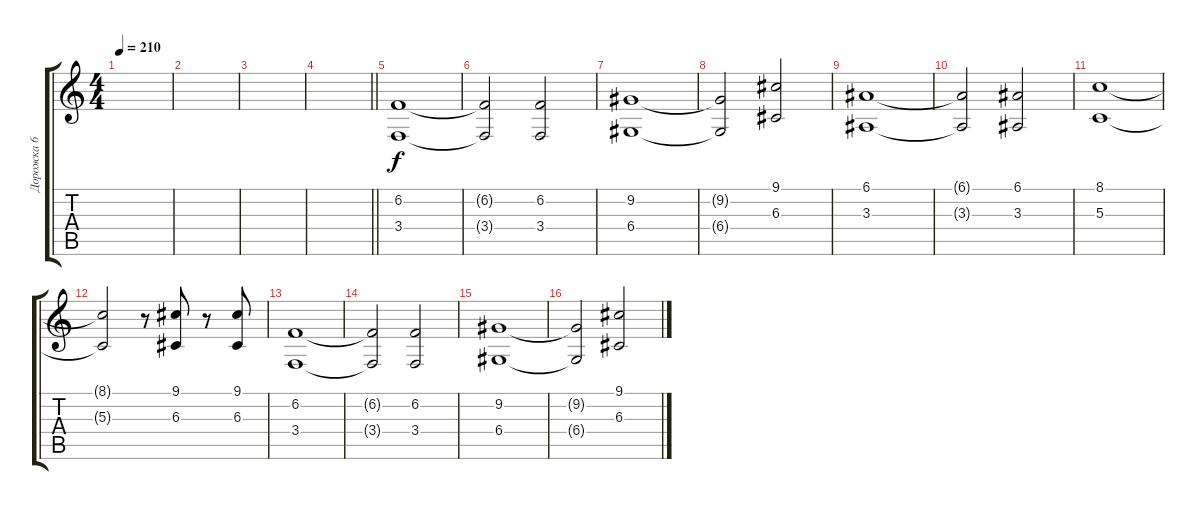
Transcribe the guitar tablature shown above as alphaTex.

\track ("Дорожка 6" "Дорожка 6") {instrument tuba}
\staff {score tabs}
\tuning (E4 B3 G3 D3 A2 E2) {hide}
\ts (4 4)
\tempo 210
\clef g2
\ks c
|
|
|
\barLineRight lightlight
|
(6.2 3.4).1 |
(6.2{t} 3.4{t}).2 (6.2 3.4).2 |
(9.2 6.4).1 |
(9.2{t} 6.4{t}).2 (9.1 6.3).2 |
(6.1 3.3).1 |
(6.1{t} 3.3{t}).2 (6.1 3.3).2 |
(8.1 5.3).1 |
(8.1{t} 5.3{t}).2 r.8 (9.1 6.3).8 r.8 (9.1 6.3).8 |
(6.2 3.4).1 |
(6.2{t} 3.4{t}).2 (6.2 3.4).2 |
(9.2 6.4).1 |
(9.2{t} 6.4{t}).2 (9.1 6.3).2
